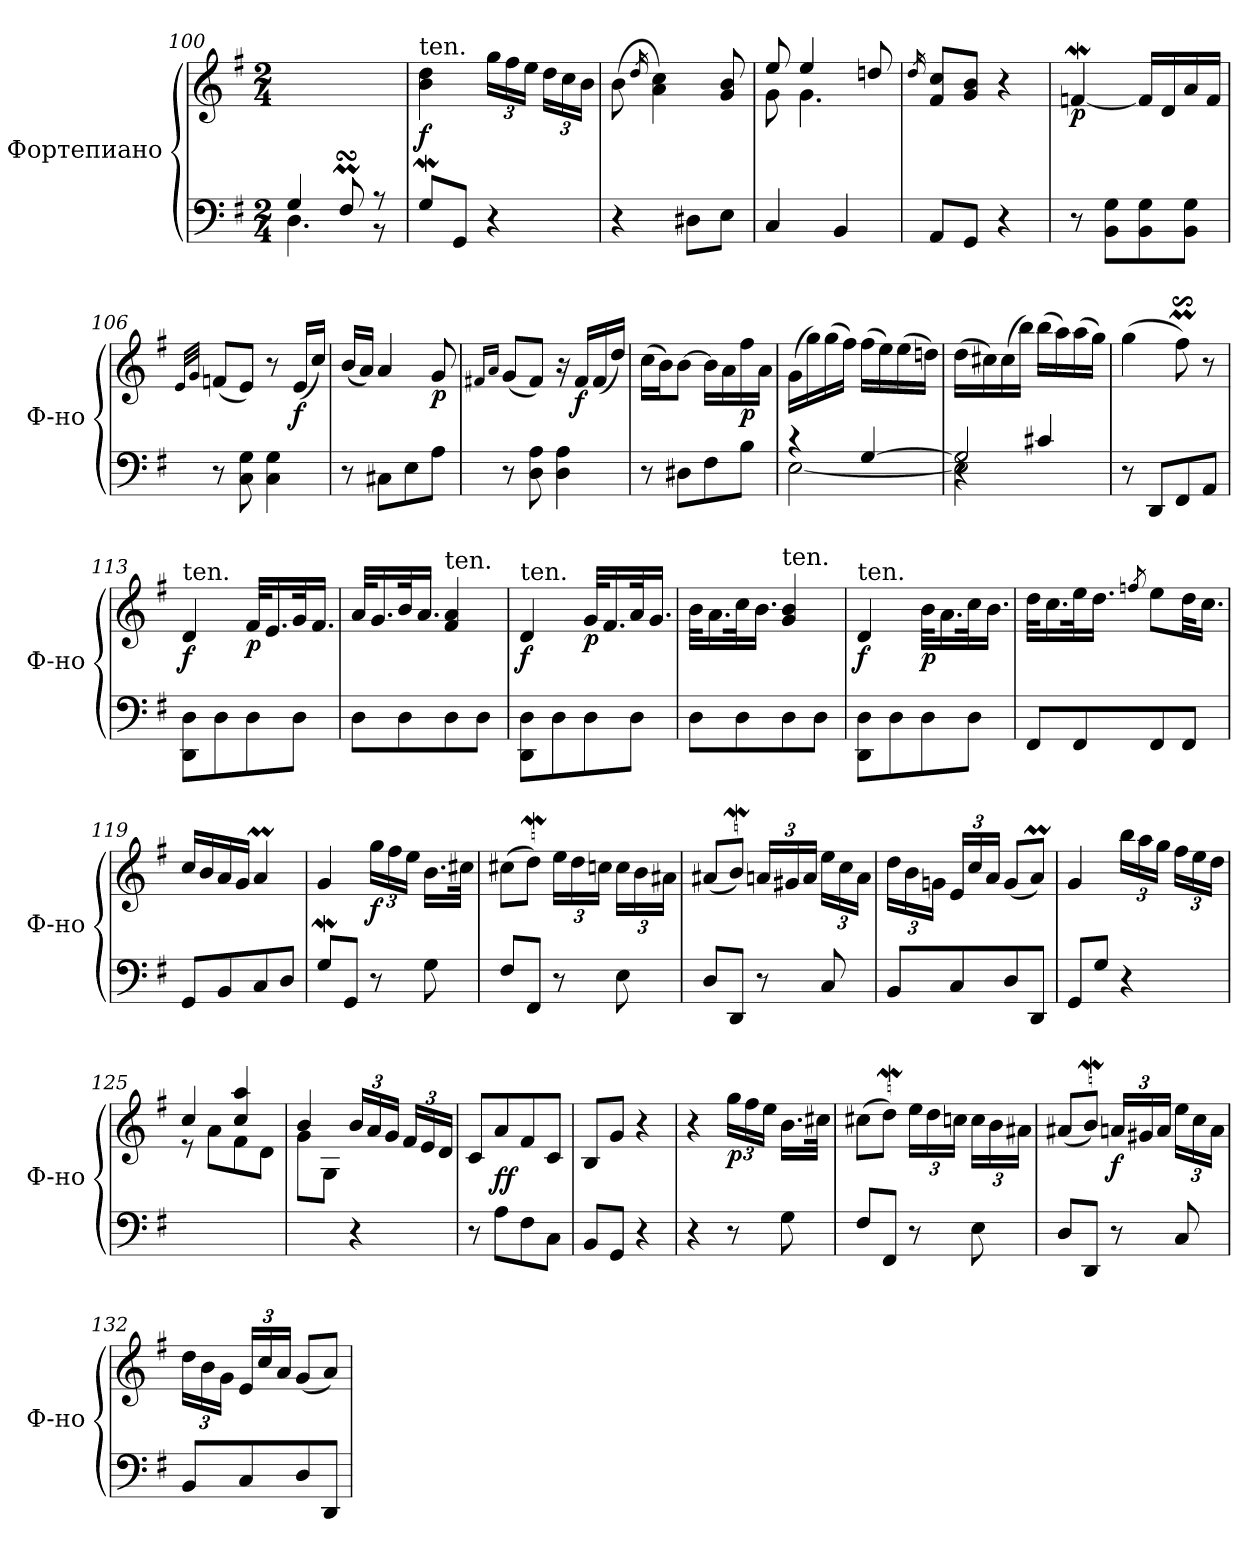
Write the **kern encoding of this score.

**kern	**kern	**dynam
*part1	*part1	*part1
*staff2	*staff1	*staff1/2
*I"Фортепиано	*	*
*I'Ф-но	*	*
!!LO:LB:g=z
*clefF4	*clefG2	*
*k[f#]	*k[f#]	*
*M2/4	*M2/4	*
=100	=100	=100
*^	*	*
4G/	4.D\	2ryy	.
8F#msSsS/	.	.	.
8r	8r	.	.
=101	=101	=101	=101
!	!	!LO:TX:a:t=ten.	!
!	!	!	!LO:DY:b
*v	*v	*	*
8Gw/L	4b\ 4dd\	f
8GG/J	.	.
*	*Xbrackettup	*
4r	24gg\LL	.
.	24ff#\	.
.	24ee\JJ	.
.	24dd\LL	.
.	24cc\	.
.	24b\JJ	.
=102	=102	=102
4r	(>8b\	.
.	16qdd/	.
.	4a\ 4cc\)	.
8D#X\L	.	.
8E\J	8g/ 8b/	.
=103	=103	=103
*	*^	*
4C/	8ee/	8g\	.
.	4ee/	4.g\	.
4BB/	.	.	.
.	8ddn/	.	.
*	*v	*v	*
=104	=104	=104
.	16qdd/	.
8AA/L	8f#/ 8cc/L	.
8GG/J	8g/ 8b/J	.
4r	4r	.
=105	=105	=105
!	!	!LO:DY:b
8r	[4fnw/	p
8BB\ 8G\L	.	.
8BB\ 8G\	16f/LL]	.
.	16d/	.
8BB\ 8G\J	16a/	.
.	16f/JJ	.
!!LO:LB:g=z
=106	=106	=106
.	32qe/LLL	.
.	32qg/JJJ	.
8r	(<8fn/L	.
8C\ 8G\	8e/J)	.
4C\ 4G\	8r	.
!	!	!LO:DY:b
.	(<16e/LL	f
.	16cc/JJ)	.
=107	=107	=107
8r	(<16b/LL	.
.	16a/JJ)	.
8C#X\L	4a/	.
8E\	.	.
!	!	!LO:DY:b
8A\J	8g/	p
=108	=108	=108
.	16qf#X/LL	.
.	16qa/JJ	.
8r	(<8g/L	.
8D\ 8A\	8f#/J)	.
4D\ 4A\	16r	.
!	!	!LO:DY:b
.	16f#/LL	f
.	(<16f#/	.
.	16dd/JJ)	.
=109	=109	=109
8r	(>16cc\LL	.
.	16b\J)	.
8D#X\L	[8b\J	.
8F#\	16b\LL]	.
.	16a\	.
!	!	!LO:DY:b
8B\J	16ff#\	p
.	16a\JJ	.
=110	=110	=110
*^	*	*
4r	[2E\	(>16g\LL	.
.	.	16gg\)	.
.	.	(>16gg\	.
.	.	16ff#\JJ)	.
[4G/	.	(>16ff#\LL	.
.	.	16ee\)	.
.	.	(>16ee\	.
.	.	16ddn\JJ)	.
!!LO:LB:g=z
=111	=111	=111	=111
*	*^	*	*
2G/]	2E\]	4r	(>16dd\LL	.
.	.	.	16cc#X\)	.
.	.	.	(>16cc#\	.
.	.	.	16bb\JJ)	.
.	.	4c#X/	(>16bb\LL	.
.	.	.	16aa\)	.
.	.	.	(>16aa\	.
.	.	.	16gg\JJ)	.
*v	*v	*v	*	*
=112	=112	=112
8r	(>4gg\	.
8DD/L	.	.
8FF#/	8ff#ms$sS\)	.
8AA/J	8r	.
=113	=113	=113
!	!LO:TX:a:t=ten.	!
!	!	!LO:DY:b
8DD\ 8D\L	4d/	f
8D\	.	.
!	!	!LO:DY:b
8D\	32f#/KLL	p
.	16.e/	.
8D\J	32g/K	.
.	16.f#/JJ	.
=114	=114	=114
8D\L	32a/KLL	.
.	16.g/	.
8D\	32b/K	.
.	16.a/JJ	.
!	!LO:TX:a:t=ten.	!
8D\	4f#/ 4a/	.
8D\J	.	.
=115	=115	=115
!	!LO:TX:a:t=ten.	!
!	!	!LO:DY:b
8DD\ 8D\L	4d/	f
8D\	.	.
!	!	!LO:DY:b
8D\	32g/KLL	p
.	16.f#/	.
8D\J	32a/K	.
.	16.g/JJ	.
!!LO:LB:g=z
=116	=116	=116
8D\L	32b\KLL	.
.	16.a\	.
8D\	32cc\K	.
.	16.b\JJ	.
!	!LO:TX:a:t=ten.	!
8D\	4g/ 4b/	.
8D\J	.	.
=117	=117	=117
!	!LO:TX:a:t=ten.	!
!	!	!LO:DY:b
8DD\ 8D\L	4d/	f
8D\	.	.
!	!	!LO:DY:b
8D\	32b\KLL	p
.	16.a\	.
8D\J	32cc\K	.
.	16.b\JJ	.
=118	=118	=118
8FF#/L	32dd\KLL	.
.	16.cc\	.
8FF#/	32ee\K	.
.	16.dd\JJ	.
.	8qffn/	.
8FF#/	8ee\L	.
8FF#/J	32dd\KL	.
.	16.cc\JJ	.
=119	=119	=119
8GG/L	16cc/LL	.
.	16b/	.
8BB/	16a/	.
.	16g/JJ	.
8C/	4aM/	.
8D/J	.	.
=120	=120	=120
8Gw/L	4g/	.
8GG/J	.	.
!	!	!LO:DY:b
8r	24gg\LL	f
.	24ff#\	.
.	24ee\JJ	.
8G\	16.b\LL	.
.	32cc#X\JJk	.
!!LO:PB:g=z
=121	=121	=121
8F#/L	(>8cc#X\L	.
8FF#/J	8ddW\J)	.
8r	24ee\LL	.
.	24dd\	.
.	24ccn\JJ	.
8E\	24cc\LL	.
.	24b\	.
.	24a#X\JJ	.
=122	=122	=122
8D/L	(<8a#X/L	.
8DD/J	8bW/J)	.
8r	24an/LL	.
.	24g#X/	.
.	24a/JJ	.
8C/	24ee\LL	.
.	24cc\	.
.	24a\JJ	.
=123	=123	=123
8BB/L	24dd\LL	.
.	24b\	.
.	24gn\JJ	.
8C/	24e/LL	.
.	24cc/	.
.	24a/JJ	.
8D/	(<8g/L	.
8DD/J	8aM/J)	.
=124	=124	=124
8GG/L	4g/	.
8G/J	.	.
4r	24bb\LL	.
.	24aa\	.
.	24gg\JJ	.
.	24ff#\LL	.
.	24ee\	.
.	24dd\JJ	.
=125	=125	=125
*	*^	*
2ryy	4cc/	8r	.
.	.	8a\L	.
.	4cc/ 4aa/	8f#\	.
.	.	8d\J	.
!!LO:LB:g=z	!!
=126	=126	=126	=126
4ryy	4b/	8g\L	.
.	.	8G\J	.
4r	24b/LL	4ryy	.
.	24a/	.	.
.	24g/JJ	.	.
.	24f#/LL	.	.
.	24e/	.	.
.	24d/JJ	.	.
*	*v	*v	*
=127	=127	=127
8r	8c/L	.
!	!	!LO:DY:b
8A\L	8a/	ff
8F#\	8f#/	.
8C\J	8c/J	.
=128	=128	=128
8BB/L	8B/L	.
8GG/J	8g/J	.
4r	4r	.
=129	=129	=129
4r	4r	.
!	!	!LO:DY:b
8r	24gg\LL	p
.	24ff#\	.
.	24ee\JJ	.
8G\	16.b\LL	.
.	32cc#X\JJk	.
=130	=130	=130
8F#/L	(>8cc#X\L	.
8FF#/J	8ddW\J)	.
8r	24ee\LL	.
.	24dd\	.
.	24ccn\JJ	.
8E\	24cc\LL	.
.	24b\	.
.	24a#X\JJ	.
!!LO:LB:g=z
=131	=131	=131
8D/L	(<8a#X/L	.
8DD/J	8bW/J)	.
!	!	!LO:DY:b
8r	24an/LL	f
.	24g#X/	.
.	24a/JJ	.
8C/	24ee\LL	.
.	24cc\	.
.	24a\JJ	.
=132	=132	=132
8BB/L	24dd\LL	.
.	24b\	.
.	24g\JJ	.
8C/	24e/LL	.
.	24cc/	.
.	24a/JJ	.
8D/	(<8g/L	.
8DD/J	8a/J)	.
=	=	=
*-	*-	*-
